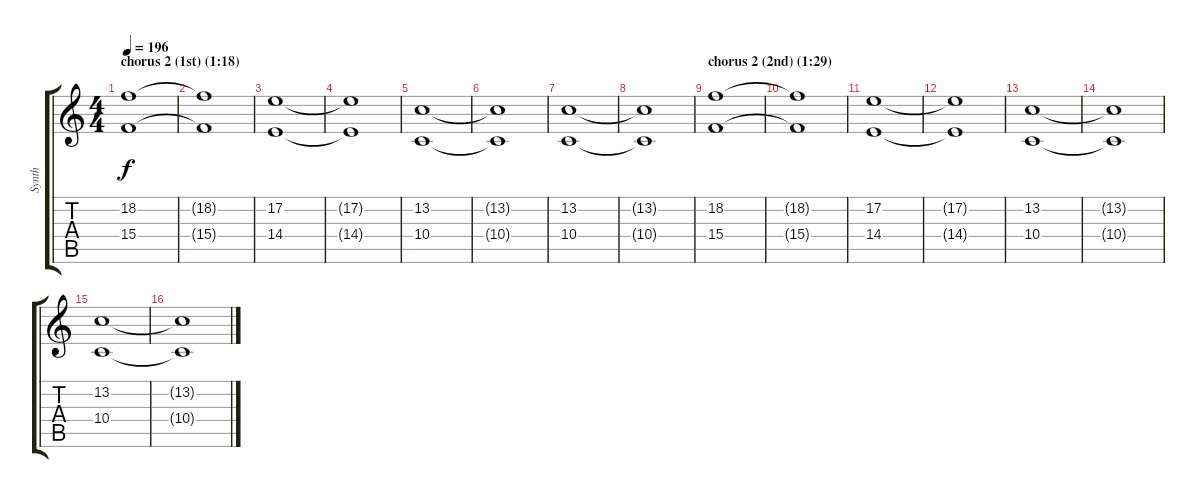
\track ("Synth" "Synth") {instrument stringensemble1}
\staff {score tabs}
\tuning (E4 B3 G3 D3 A2 E2) {hide}
\ts (4 4)
\section ("" "chorus 2 (1st) (1:18)")
\tempo 196
\clef g2
\ks c
(18.2 15.4).1{dy f} |
(18.2{t} 15.4{t}).1 |
(17.2 14.4).1 |
(17.2{t} 14.4{t}).1 |
(13.2 10.4).1 |
(13.2{t} 10.4{t}).1 |
(13.2 10.4).1 |
(13.2{t} 10.4{t}).1 |
\section ("" "chorus 2 (2nd) (1:29)")
(18.2 15.4).1 |
(18.2{t} 15.4{t}).1 |
(17.2 14.4).1 |
(17.2{t} 14.4{t}).1 |
(13.2 10.4).1 |
(13.2{t} 10.4{t}).1 |
(13.2 10.4).1 |
(13.2{t} 10.4{t}).1
